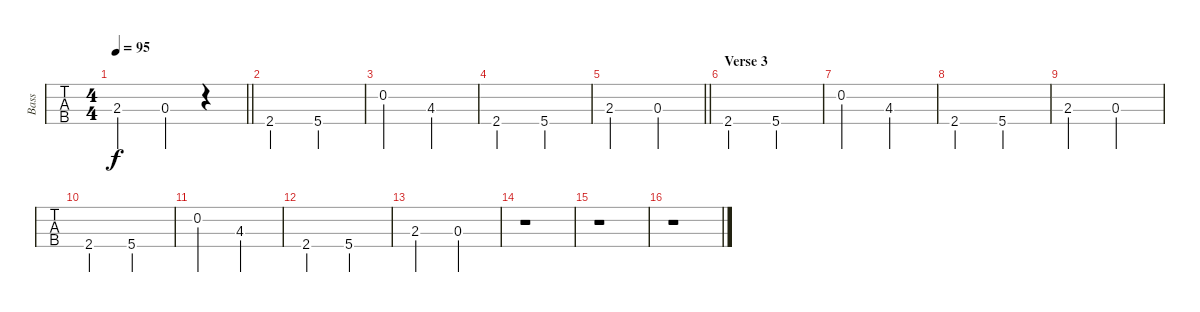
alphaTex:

\track ("Bass" "Bass") {instrument electricbassfinger}
\staff {tabs}
\tuning (G2 D2 A1 D1) {hide}
\ts (4 4)
\tempo 95
\clef f4
\barLineRight lightlight
\ks c
2.3.2{dy f} 0.3.4 r.4 |
2.4.2 5.4.2 |
0.2.2 4.3.2 |
2.4.2 5.4.2 |
\barLineRight lightlight
2.3.2 0.3.2 |
\section ("" "Verse 3")
2.4.2 5.4.2 |
0.2.2 4.3.2 |
2.4.2 5.4.2 |
2.3.2 0.3.2 |
2.4.2 5.4.2 |
0.2.2 4.3.2 |
2.4.2 5.4.2 |
2.3.2 0.3.2 |
r.1 |
r.1 |
r.1
